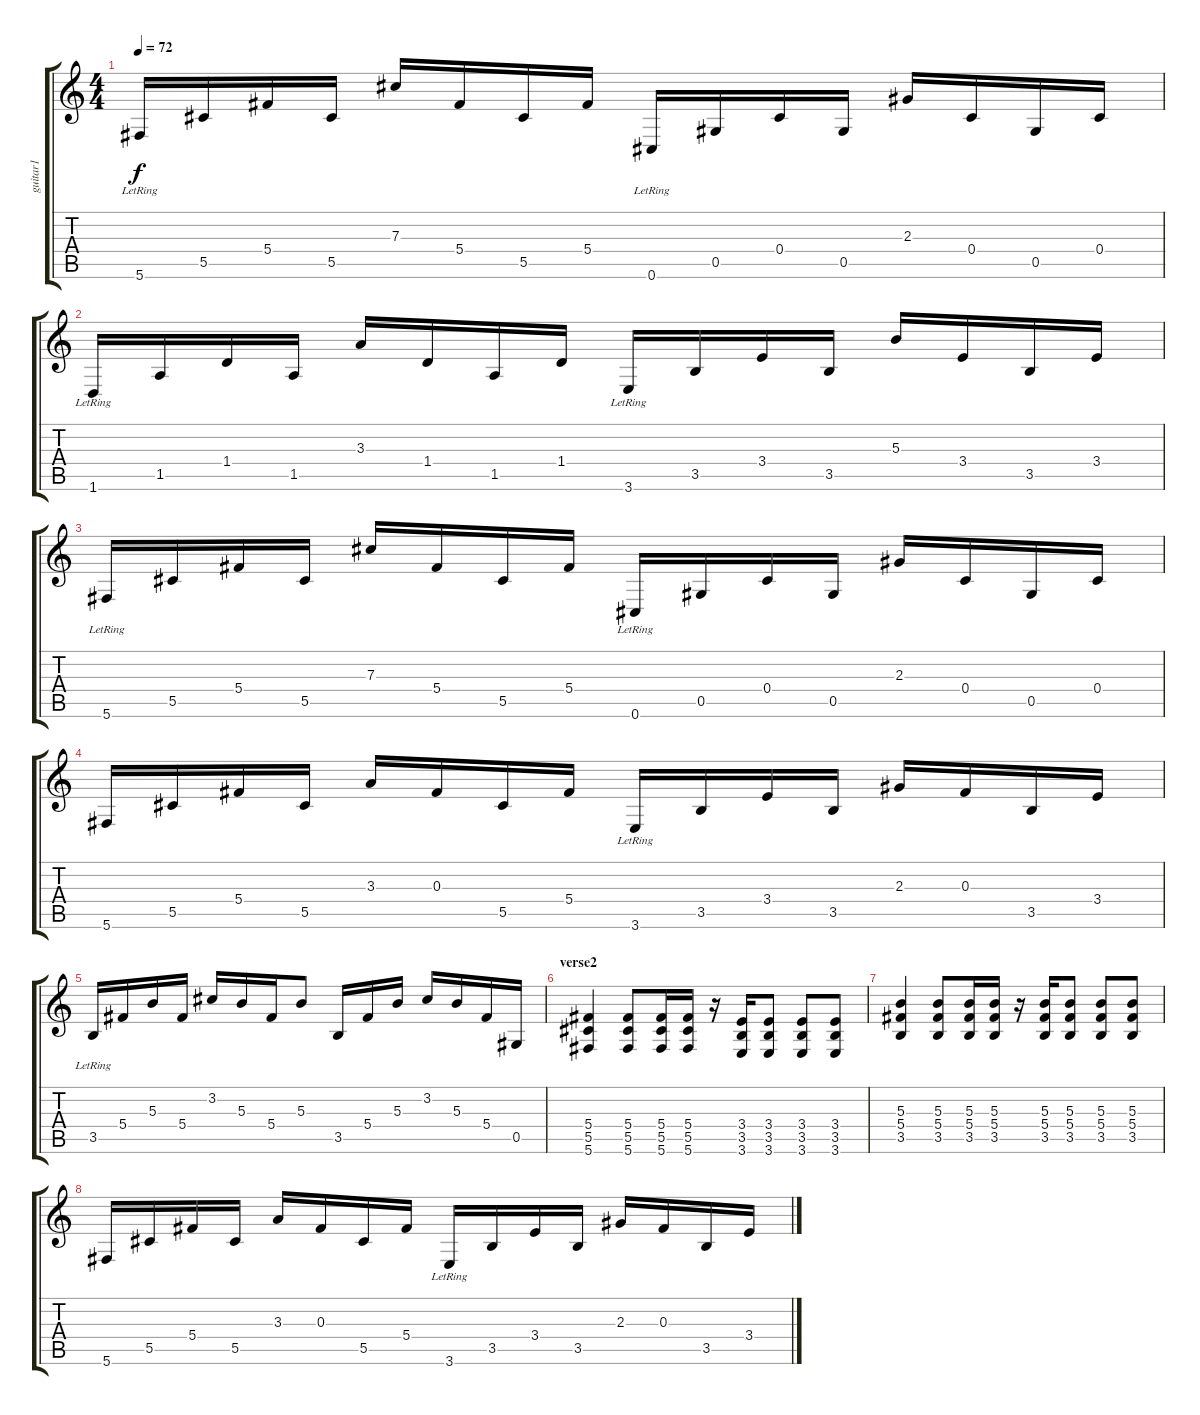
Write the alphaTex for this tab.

\track ("guitar1" "guitar1") {instrument acousticguitarsteel}
\staff {score tabs}
\tuning (Eb4 Bb3 Gb3 Db3 Ab2 Db2) {hide}
\ts (4 4)
\tempo 72
\clef g2
\ks c
5.6{lr}.16{dy f} 5.5.16 5.4.16 5.5.16 7.3.16 5.4.16 5.5.16 5.4.16 0.6{lr}.16 0.5.16 0.4.16 0.5.16 2.3.16 0.4.16 0.5.16 0.4.16 |
1.6{lr}.16 1.5.16 1.4.16 1.5.16 3.3.16 1.4.16 1.5.16 1.4.16 3.6{lr}.16 3.5.16 3.4.16 3.5.16 5.3.16 3.4.16 3.5.16 3.4.16 |
5.6{lr}.16 5.5.16 5.4.16 5.5.16 7.3.16 5.4.16 5.5.16 5.4.16 0.6{lr}.16 0.5.16 0.4.16 0.5.16 2.3.16 0.4.16 0.5.16 0.4.16 |
5.6.16 5.5.16 5.4.16 5.5.16 3.3.16 0.3.16 5.5.16 5.4.16 3.6{lr}.16 3.5.16 3.4.16 3.5.16 2.3.16 0.3.16 3.5.16 3.4.16 |
3.5{lr}.16 5.4.16 5.3.16 5.4.16 3.2.16 5.3.16 5.4.16 5.3.8 3.5.16 5.4.16 5.3.16 3.2.16 5.3.16 5.4.16 0.5.16 |
\section ("" "verse2")
(5.4 5.5 5.6).4 (5.4 5.5 5.6).8 (5.4 5.5 5.6).16 (5.4 5.5 5.6).16 r.16 (3.4 3.5 3.6).16 (3.4 3.5 3.6).8 (3.4 3.5 3.6).8 (3.4 3.5 3.6).8 |
(5.3 5.4 3.5).4 (5.3 5.4 3.5).8 (5.3 5.4 3.5).16 (5.3 5.4 3.5).16 r.16 (5.3 5.4 3.5).16 (5.3 5.4 3.5).8 (5.3 5.4 3.5).8 (5.3 5.4 3.5).8 |
5.6.16 5.5.16 5.4.16 5.5.16 3.3.16 0.3.16 5.5.16 5.4.16 3.6{lr}.16 3.5.16 3.4.16 3.5.16 2.3.16 0.3.16 3.5.16 3.4.16
